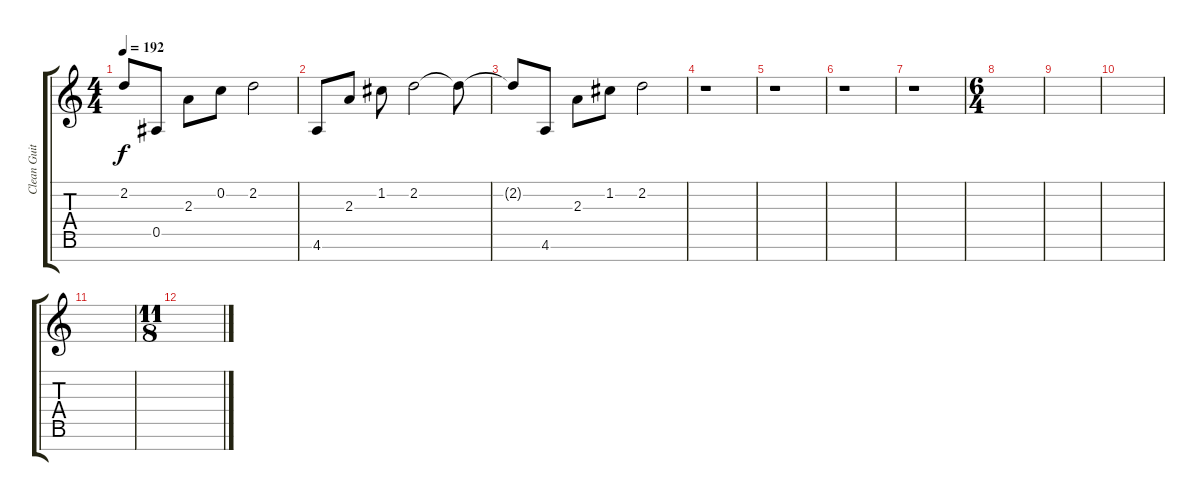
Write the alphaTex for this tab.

\track ("Clean Guitar 1" "Clean Guit") {instrument electricguitarclean}
\staff {score tabs}
\tuning (F4 C4 G3 Eb3 Bb2 F2 C2) {hide}
\ts (4 4)
\tempo 192
\clef g2
\ks c
2.2{t}.8{dy f} 0.5.8 2.3.8 0.2.8 2.2.2 |
4.6.8 2.3.8 1.2.8 2.2.2 2.2{t}.8 |
2.2{t}.8 4.6.8 2.3.8 1.2.8 2.2.2 |
r.1 |
r.1 |
r.1 |
r.1 |
\ts (6 4)
|
|
|
|
\ts (11 8)
